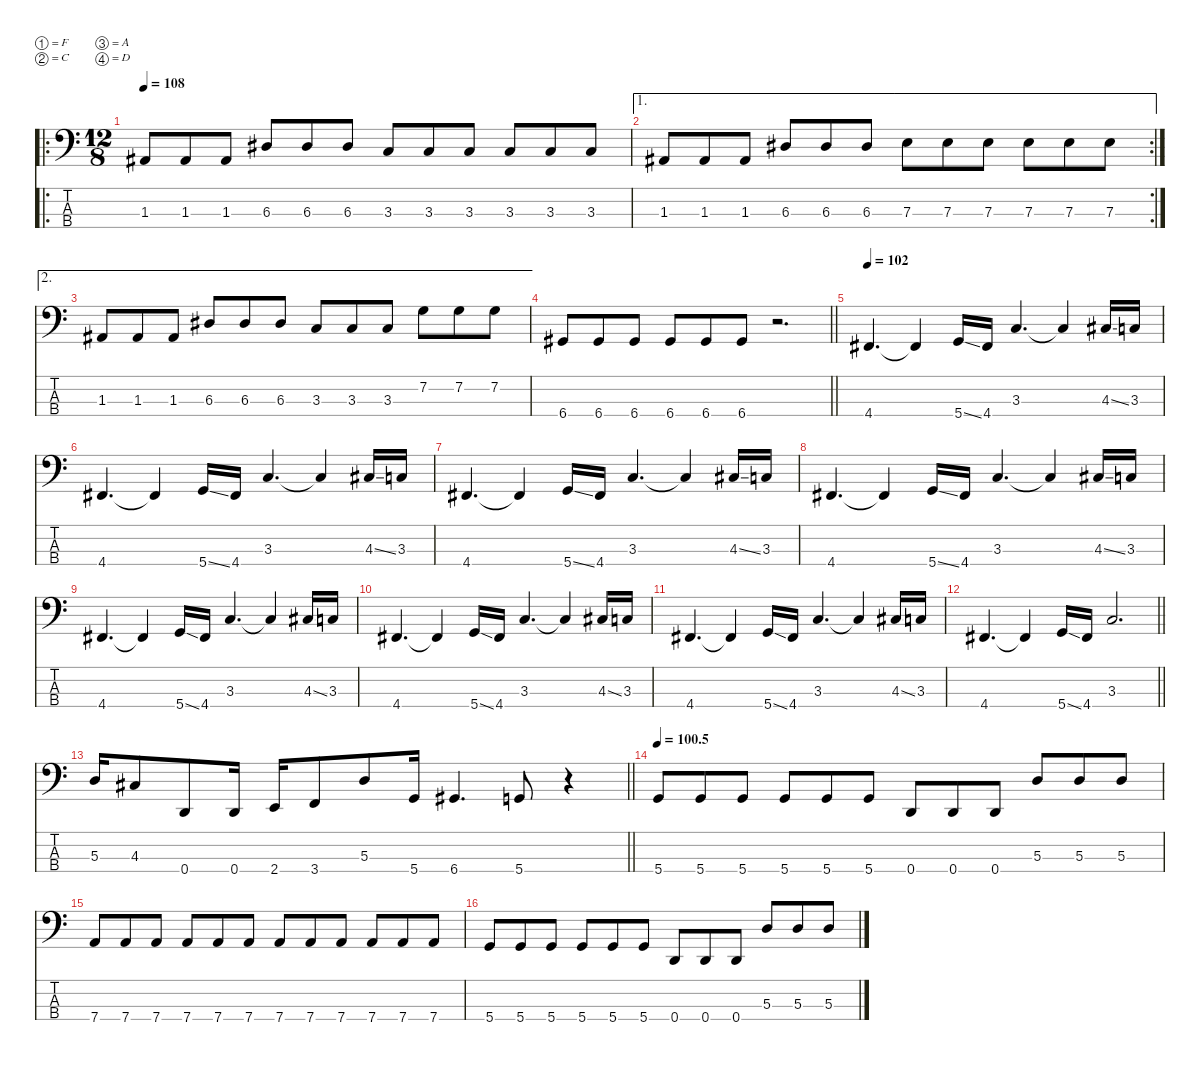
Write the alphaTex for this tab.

\defaultSystemsLayout 4
\hideDynamics
\bracketExtendMode nobrackets
\singleTrackTrackNamePolicy hidden
\multiTrackTrackNamePolicy hidden
\firstSystemTrackNameMode fullname
\otherSystemsTrackNameOrientation horizontal
\track ("Bass" "el.bs.") {instrument electricbassfinger}
\staff {score tabs}
\tuning (F2 C2 A1 D1)
\ro
\ts (12 8)
\tempo 108
\clef f4
\ks aminor
1.3{acc #}.8{dy f beam Up} 1.3{acc #}.8{beam Up} 1.3{acc #}.8{beam Up} 6.3{acc #}.8{beam Up} 6.3{acc #}.8{beam Up} 6.3{acc #}.8{beam Up} 3.3.8{beam Up} 3.3.8{beam Up} 3.3.8{beam Up} 3.3.8{beam Up} 3.3.8{beam Up} 3.3.8{beam Up} |
\ae 1
\rc 2
1.3{acc #}.8{beam Up} 1.3{acc #}.8{beam Up} 1.3{acc #}.8{beam Up} 6.3{acc #}.8{beam Up} 6.3{acc #}.8{beam Up} 6.3{acc #}.8{beam Up} 7.3.8{beam Down} 7.3.8{beam Down} 7.3.8{beam Down} 7.3.8{beam Down} 7.3.8{beam Down} 7.3.8{beam Down} |
\ae 2
1.3{acc #}.8{beam Up} 1.3{acc #}.8{beam Up} 1.3{acc #}.8{beam Up} 6.3{acc #}.8{beam Up} 6.3{acc #}.8{beam Up} 6.3{acc #}.8{beam Up} 3.3.8{beam Up} 3.3.8{beam Up} 3.3.8{beam Up} 7.2.8{beam Down} 7.2.8{beam Down} 7.2.8{beam Down} |
\barLineRight lightlight
6.4{acc #}.8{beam Up} 6.4{acc #}.8{beam Up} 6.4{acc #}.8{beam Up} 6.4{acc #}.8{beam Up} 6.4{acc #}.8{beam Up} 6.4{acc #}.8{beam Up} r.2{d beam Up} |
\tempo 102
4.4{acc #}.4{d instrument fretlessbass beam Up} 4.4{t acc #}.4{beam Up} 5.4{ss}.16{beam Up} 4.4{acc #}.16{beam Up} 3.3.4{d beam Up} 3.3{t}.4{beam Up} 4.3{ss acc #}.16{beam Up} 3.3.16{beam Up} |
4.4{acc #}.4{d beam Up} 4.4{t acc #}.4{beam Up} 5.4{ss}.16{beam Up} 4.4{acc #}.16{beam Up} 3.3.4{d beam Up} 3.3{t}.4{beam Up} 4.3{ss acc #}.16{beam Up} 3.3.16{beam Up} |
4.4{acc #}.4{d beam Up} 4.4{t acc #}.4{beam Up} 5.4{ss}.16{beam Up} 4.4{acc #}.16{beam Up} 3.3.4{d beam Up} 3.3{t}.4{beam Up} 4.3{ss acc #}.16{beam Up} 3.3.16{beam Up} |
4.4{acc #}.4{d beam Up} 4.4{t acc #}.4{beam Up} 5.4{ss}.16{beam Up} 4.4{acc #}.16{beam Up} 3.3.4{d beam Up} 3.3{t}.4{beam Up} 4.3{ss acc #}.16{beam Up} 3.3.16{beam Up} |
4.4{acc #}.4{d beam Up} 4.4{t acc #}.4{beam Up} 5.4{ss}.16{beam Up} 4.4{acc #}.16{beam Up} 3.3.4{d beam Up} 3.3{t}.4{beam Up} 4.3{ss acc #}.16{beam Up} 3.3.16{beam Up} |
4.4{acc #}.4{d beam Up} 4.4{t acc #}.4{beam Up} 5.4{ss}.16{beam Up} 4.4{acc #}.16{beam Up} 3.3.4{d beam Up} 3.3{t}.4{beam Up} 4.3{ss acc #}.16{beam Up} 3.3.16{beam Up} |
4.4{acc #}.4{d beam Up} 4.4{t acc #}.4{beam Up} 5.4{ss}.16{beam Up} 4.4{acc #}.16{beam Up} 3.3.4{d beam Up} 3.3{t}.4{beam Up} 4.3{ss acc #}.16{beam Up} 3.3.16{beam Up} |
\barLineRight lightlight
4.4{acc #}.4{d beam Up} 4.4{t acc #}.4{beam Up} 5.4{ss}.16{beam Up} 4.4{acc #}.16{beam Up} 3.3.2{d beam Up} |
\barLineRight lightlight
5.3.16{instrument electricbassfinger beam Up} 4.3{acc #}.8{beam Up} 0.4.8{beam Up} 0.4.16{beam Up} 2.4.16{beam Up} 3.4.8{beam Up} 5.3.8{beam Up} 5.4.16{beam Up} 6.4{acc #}.4{d beam Up} 5.4.8{beam Up} r.4{beam Up} |
\tempo
100.5 5.4.8{beam Up} 5.4.8{beam Up} 5.4.8{beam Up} 5.4.8{beam Up} 5.4.8{beam Up} 5.4.8{beam Up} 0.4.8{beam Up} 0.4.8{beam Up} 0.4.8{beam Up} 5.3.8{beam Up} 5.3.8{beam Up} 5.3.8{beam Up} |
7.4.8{beam Up} 7.4.8{beam Up} 7.4.8{beam Up} 7.4.8{beam Up} 7.4.8{beam Up} 7.4.8{beam Up} 7.4.8{beam Up} 7.4.8{beam Up} 7.4.8{beam Up} 7.4.8{beam Up} 7.4.8{beam Up} 7.4.8{beam Up} |
5.4.8{beam Up} 5.4.8{beam Up} 5.4.8{beam Up} 5.4.8{beam Up} 5.4.8{beam Up} 5.4.8{beam Up} 0.4.8{beam Up} 0.4.8{beam Up} 0.4.8{beam Up} 5.3.8{beam Up} 5.3.8{beam Up} 5.3.8{beam Up}
